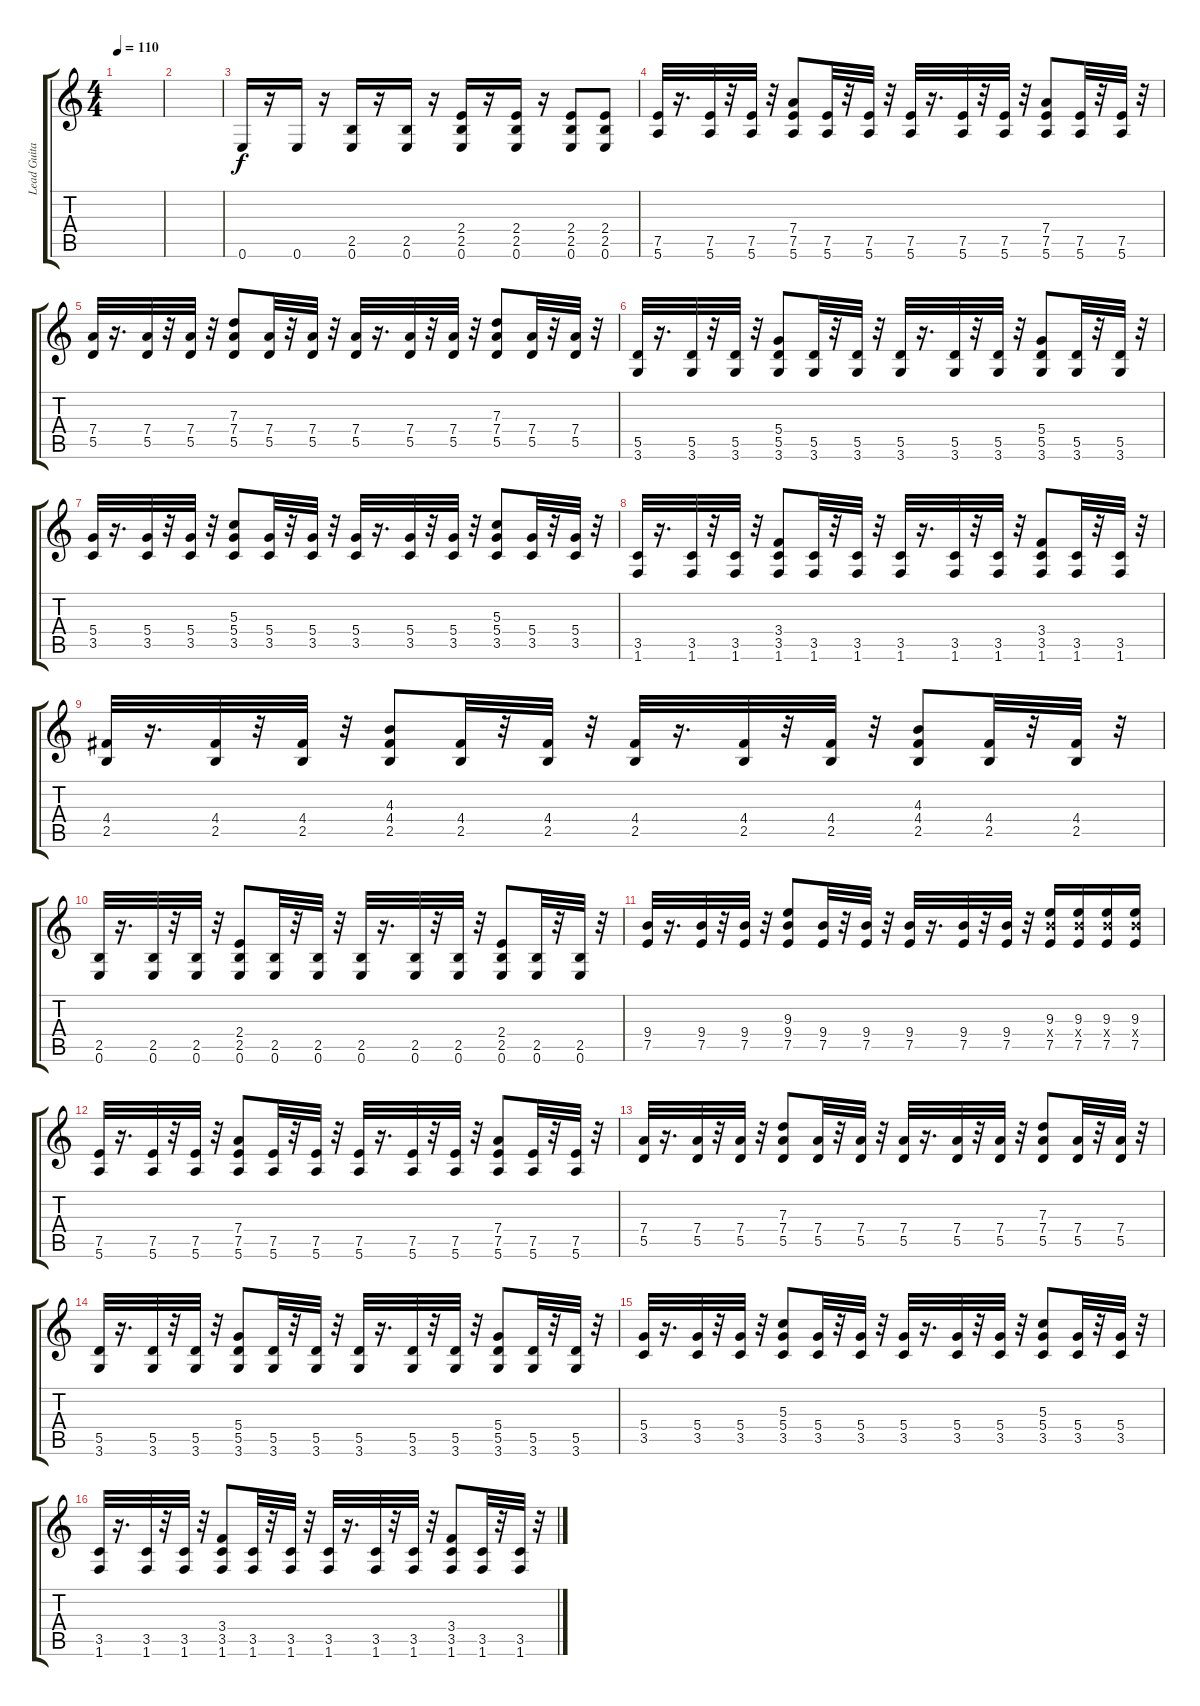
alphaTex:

\track ("Lead Guitar Distorted" "Lead Guita") {instrument overdrivenguitar}
\staff {score tabs}
\tuning (E4 B3 G3 D3 A2 E2) {hide}
\ts (4 4)
\tempo 110
\clef g2
\ks c
|
|
0.6.16 r.16 0.6.16 r.16 (2.5 0.6).16 r.16 (2.5 0.6).16 r.16 (2.4 2.5 0.6).16 r.16 (2.4 2.5 0.6).16 r.16 (2.4 2.5 0.6).8 (2.4 2.5 0.6).8 |
(7.5 5.6).32 r.16{d} (7.5 5.6).32 r.32 (7.5 5.6).32 r.32 (7.4 7.5 5.6).8 (7.5 5.6).32 r.32 (7.5 5.6).32 r.32 (7.5 5.6).32 r.16{d} (7.5 5.6).32 r.32 (7.5 5.6).32 r.32 (7.4 7.5 5.6).8 (7.5 5.6).32 r.32 (7.5 5.6).32 r.32 |
(7.4 5.5).32 r.16{d} (7.4 5.5).32 r.32 (7.4 5.5).32 r.32 (7.3 7.4 5.5).8 (7.4 5.5).32 r.32 (7.4 5.5).32 r.32 (7.4 5.5).32 r.16{d} (7.4 5.5).32 r.32 (7.4 5.5).32 r.32 (7.3 7.4 5.5).8 (7.4 5.5).32 r.32 (7.4 5.5).32 r.32 |
(5.5 3.6).32 r.16{d} (5.5 3.6).32 r.32 (5.5 3.6).32 r.32 (5.4 5.5 3.6).8 (5.5 3.6).32 r.32 (5.5 3.6).32 r.32 (5.5 3.6).32 r.16{d} (5.5 3.6).32 r.32 (5.5 3.6).32 r.32 (5.4 5.5 3.6).8 (5.5 3.6).32 r.32 (5.5 3.6).32 r.32 |
(5.4 3.5).32 r.16{d} (5.4 3.5).32 r.32 (5.4 3.5).32 r.32 (5.3 5.4 3.5).8 (5.4 3.5).32 r.32 (5.4 3.5).32 r.32 (5.4 3.5).32 r.16{d} (5.4 3.5).32 r.32 (5.4 3.5).32 r.32 (5.3 5.4 3.5).8 (5.4 3.5).32 r.32 (5.4 3.5).32 r.32 |
(3.5 1.6).32 r.16{d} (3.5 1.6).32 r.32 (3.5 1.6).32 r.32 (3.4 3.5 1.6).8 (3.5 1.6).32 r.32 (3.5 1.6).32 r.32 (3.5 1.6).32 r.16{d} (3.5 1.6).32 r.32 (3.5 1.6).32 r.32 (3.4 3.5 1.6).8 (3.5 1.6).32 r.32 (3.5 1.6).32 r.32 |
(4.4 2.5).32 r.16{d} (4.4 2.5).32 r.32 (4.4 2.5).32 r.32 (4.3 4.4 2.5).8 (4.4 2.5).32 r.32 (4.4 2.5).32 r.32 (4.4 2.5).32 r.16{d} (4.4 2.5).32 r.32 (4.4 2.5).32 r.32 (4.3 4.4 2.5).8 (4.4 2.5).32 r.32 (4.4 2.5).32 r.32 |
(2.5 0.6).32 r.16{d} (2.5 0.6).32 r.32 (2.5 0.6).32 r.32 (2.4 2.5 0.6).8 (2.5 0.6).32 r.32 (2.5 0.6).32 r.32 (2.5 0.6).32 r.16{d} (2.5 0.6).32 r.32 (2.5 0.6).32 r.32 (2.4 2.5 0.6).8 (2.5 0.6).32 r.32 (2.5 0.6).32 r.32 |
(9.4 7.5).32 r.16{d} (9.4 7.5).32 r.32 (9.4 7.5).32 r.32 (9.3 9.4 7.5).8 (9.4 7.5).32 r.32 (9.4 7.5).32 r.32 (9.4 7.5).32 r.16{d} (9.4 7.5).32 r.32 (9.4 7.5).32 r.32 (9.3 9.4{x} 7.5).16 (9.3 9.4{x} 7.5).16 (9.3 9.4{x} 7.5).16 (9.3 9.4{x} 7.5).16 |
(7.5 5.6).32 r.16{d} (7.5 5.6).32 r.32 (7.5 5.6).32 r.32 (7.4 7.5 5.6).8 (7.5 5.6).32 r.32 (7.5 5.6).32 r.32 (7.5 5.6).32 r.16{d} (7.5 5.6).32 r.32 (7.5 5.6).32 r.32 (7.4 7.5 5.6).8 (7.5 5.6).32 r.32 (7.5 5.6).32 r.32 |
(7.4 5.5).32 r.16{d} (7.4 5.5).32 r.32 (7.4 5.5).32 r.32 (7.3 7.4 5.5).8 (7.4 5.5).32 r.32 (7.4 5.5).32 r.32 (7.4 5.5).32 r.16{d} (7.4 5.5).32 r.32 (7.4 5.5).32 r.32 (7.3 7.4 5.5).8 (7.4 5.5).32 r.32 (7.4 5.5).32 r.32 |
(5.5 3.6).32 r.16{d} (5.5 3.6).32 r.32 (5.5 3.6).32 r.32 (5.4 5.5 3.6).8 (5.5 3.6).32 r.32 (5.5 3.6).32 r.32 (5.5 3.6).32 r.16{d} (5.5 3.6).32 r.32 (5.5 3.6).32 r.32 (5.4 5.5 3.6).8 (5.5 3.6).32 r.32 (5.5 3.6).32 r.32 |
(5.4 3.5).32 r.16{d} (5.4 3.5).32 r.32 (5.4 3.5).32 r.32 (5.3 5.4 3.5).8 (5.4 3.5).32 r.32 (5.4 3.5).32 r.32 (5.4 3.5).32 r.16{d} (5.4 3.5).32 r.32 (5.4 3.5).32 r.32 (5.3 5.4 3.5).8 (5.4 3.5).32 r.32 (5.4 3.5).32 r.32 |
(3.5 1.6).32 r.16{d} (3.5 1.6).32 r.32 (3.5 1.6).32 r.32 (3.4 3.5 1.6).8 (3.5 1.6).32 r.32 (3.5 1.6).32 r.32 (3.5 1.6).32 r.16{d} (3.5 1.6).32 r.32 (3.5 1.6).32 r.32 (3.4 3.5 1.6).8 (3.5 1.6).32 r.32 (3.5 1.6).32 r.32
